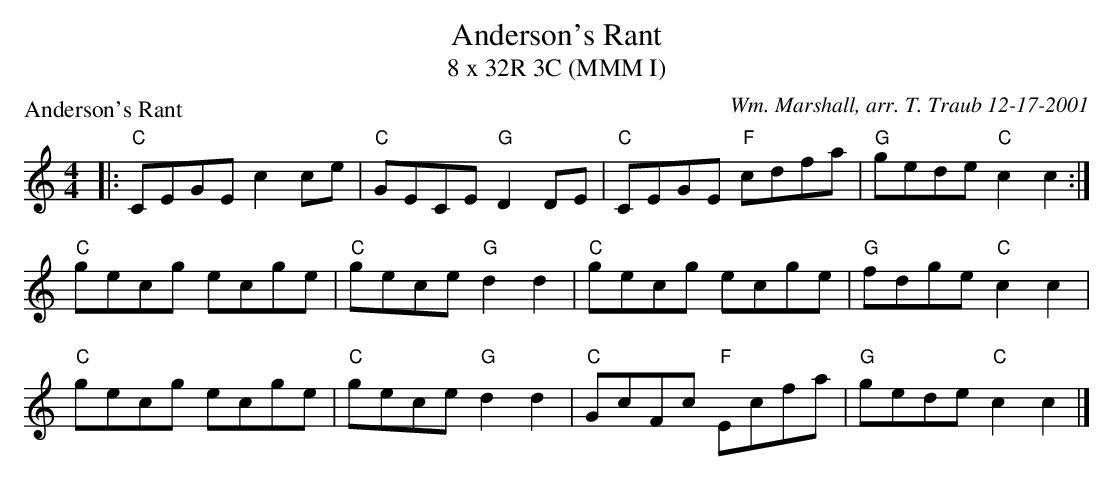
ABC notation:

X:1
T: Anderson's Rant
T: 8 x 32R 3C (MMM I)
P: Anderson's Rant
C: Wm. Marshall, arr. T. Traub 12-17-2001
M: 4/4
L: 1/8
K: C
|: "C"CEGE c2 ce|"C"GECE "G"D2 DE|"C"CEGE "F"cdfa|"G"gede "C"c2 c2 :|
"C"gecg ecge|"C"gece "G"d2 d2|"C"gecg ecge|"G" fdge "C"c2 c2|
"C"gecg ecge|"C"gece "G"d2 d2|"C"GcFc "F"Ecfa|"G"gede "C"c2 c2 |]
